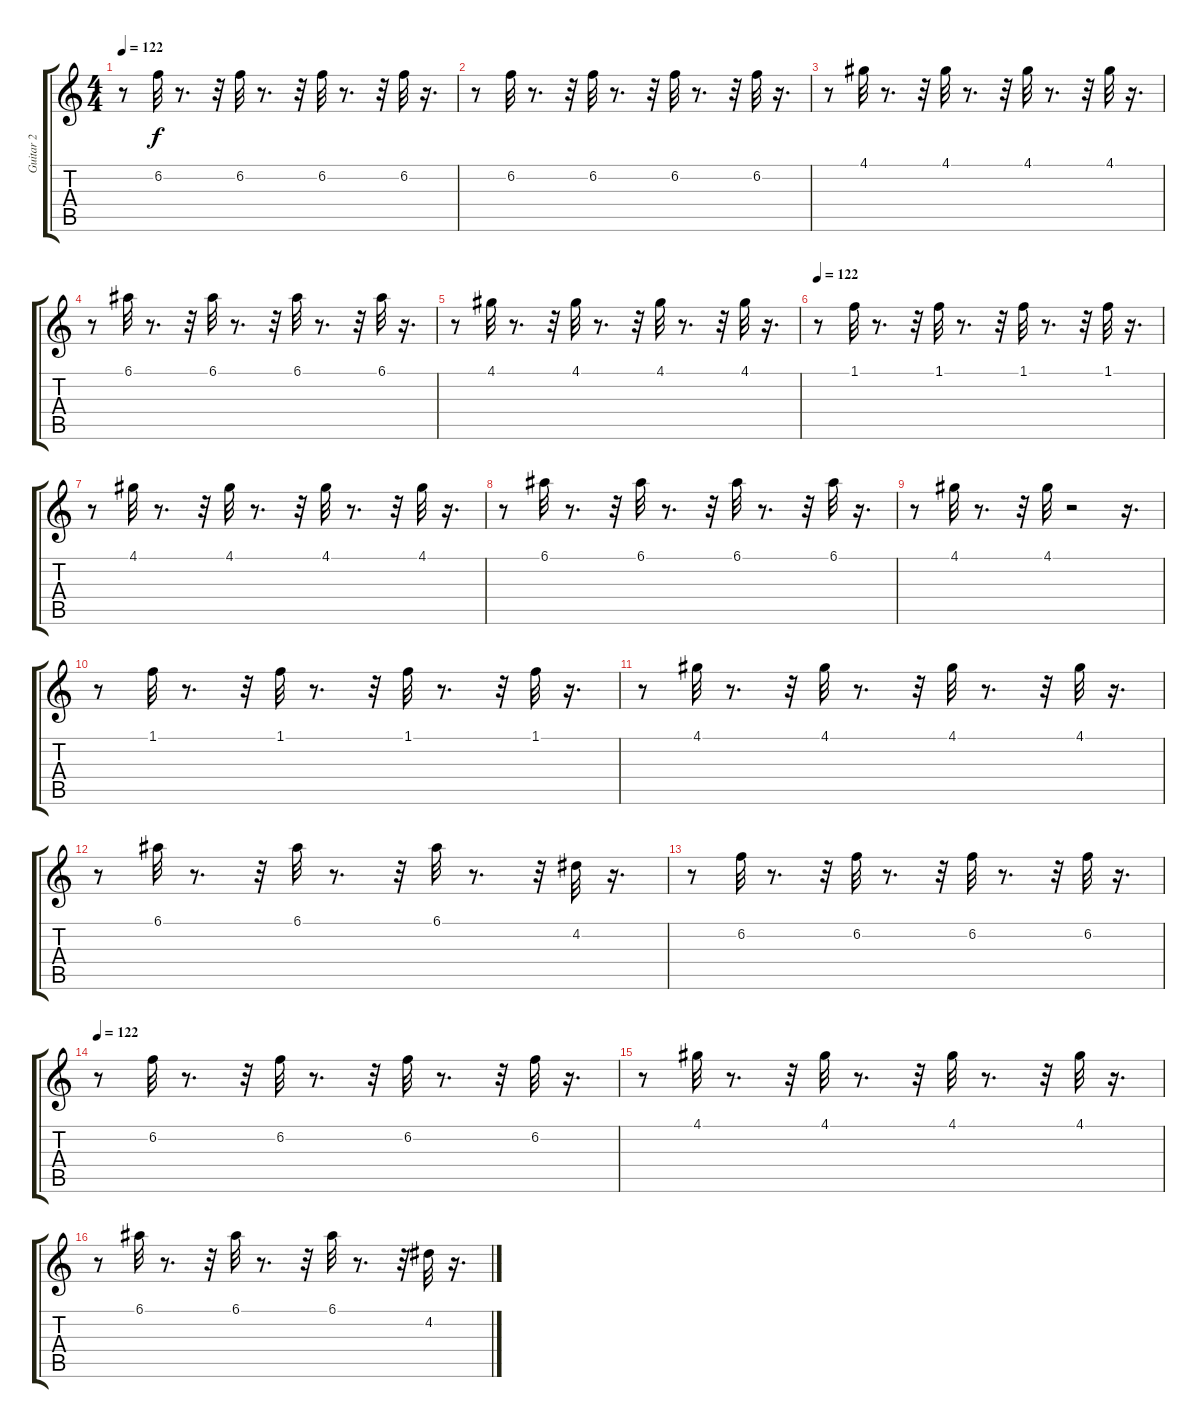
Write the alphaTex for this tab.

\track ("Guitar 2" "Guitar 2") {instrument distortionguitar}
\staff {score tabs}
\tuning (E4 B3 G3 D3 A2 E2) {hide}
\ts (4 4)
\tempo 122
\clef g2
\ks c
r.8{dy f} 6.2.32 r.8{d} r.32 6.2.32 r.8{d} r.32 6.2.32 r.8{d} r.32 6.2.32 r.16{d} |
r.8 6.2.32 r.8{d} r.32 6.2.32 r.8{d} r.32 6.2.32 r.8{d} r.32 6.2.32 r.16{d} |
r.8 4.1.32 r.8{d} r.32 4.1.32 r.8{d} r.32 4.1.32 r.8{d} r.32 4.1.32 r.16{d} |
r.8 6.1.32 r.8{d} r.32 6.1.32 r.8{d} r.32 6.1.32 r.8{d} r.32 6.1.32 r.16{d} |
r.8 4.1.32 r.8{d} r.32 4.1.32 r.8{d} r.32 4.1.32 r.8{d} r.32 4.1.32 r.16{d} |
\tempo 122
r.8 1.1.32 r.8{d} r.32 1.1.32 r.8{d} r.32 1.1.32 r.8{d} r.32 1.1.32 r.16{d} |
r.8 4.1.32 r.8{d} r.32 4.1.32 r.8{d} r.32 4.1.32 r.8{d} r.32 4.1.32 r.16{d} |
r.8 6.1.32 r.8{d} r.32 6.1.32 r.8{d} r.32 6.1.32 r.8{d} r.32 6.1.32 r.16{d} |
r.8 4.1.32 r.8{d} r.32 4.1.32 r.2 r.16{d} |
r.8 1.1.32 r.8{d} r.32 1.1.32 r.8{d} r.32 1.1.32 r.8{d} r.32 1.1.32 r.16{d} |
r.8 4.1.32 r.8{d} r.32 4.1.32 r.8{d} r.32 4.1.32 r.8{d} r.32 4.1.32 r.16{d} |
r.8 6.1.32 r.8{d} r.32 6.1.32 r.8{d} r.32 6.1.32 r.8{d} r.32 4.2.32 r.16{d} |
r.8 6.2.32 r.8{d} r.32 6.2.32 r.8{d} r.32 6.2.32 r.8{d} r.32 6.2.32 r.16{d} |
\tempo 122
r.8 6.2.32 r.8{d} r.32 6.2.32 r.8{d} r.32 6.2.32 r.8{d} r.32 6.2.32 r.16{d} |
r.8 4.1.32 r.8{d} r.32 4.1.32 r.8{d} r.32 4.1.32 r.8{d} r.32 4.1.32 r.16{d} |
r.8 6.1.32 r.8{d} r.32 6.1.32 r.8{d} r.32 6.1.32 r.8{d} r.32 4.2.32 r.16{d}
